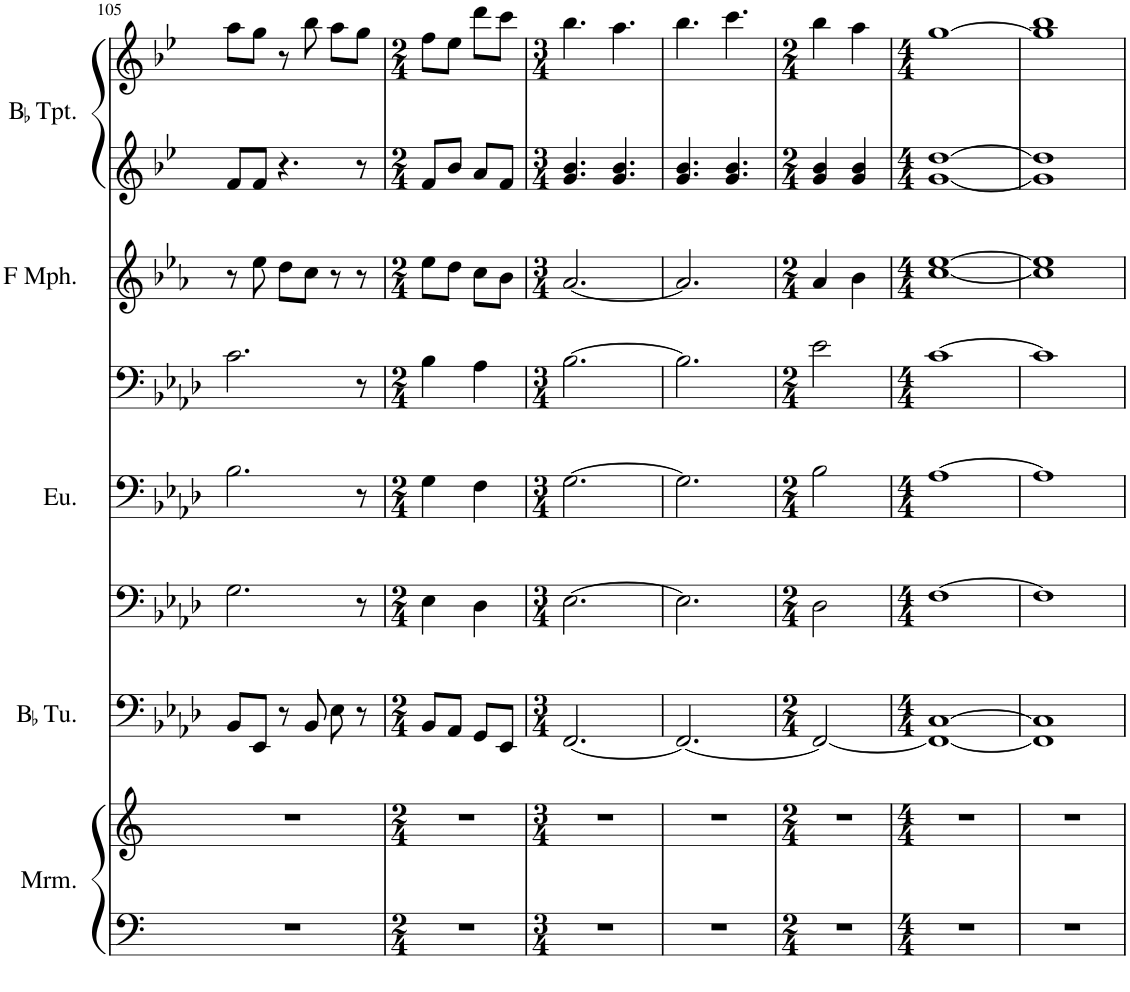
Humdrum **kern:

**kern	**kern	**kern	**kern	**kern	**kern	**kern	**kern	**kern
*part5	*part5	*part4	*part3	*part3	*part3	*part2	*part1	*part1
*staff9	*staff8	*staff7	*staff6	*staff5	*staff4	*staff3	*staff2	*staff1
*I"Marimba	*	*I"BaccidentalFlat Tuba	*I"Euphonium	*	*	*I"F Mellophone	*I"BaccidentalFlat Trumpet	*
*I'Mrm.	*	*I'BaccidentalFlat Tu.	*I'Eu.	*	*	*I'F Mph.	*I'BaccidentalFlat Tpt.	*
!!LO:PB:g=z
*clefF4	*clefG2	*clefF4	*clefF4	*clefF4	*clefF4	*clefG2	*clefG2	*clefG2
*	*	*Trd4c7	*Trd4c7	*Trd4c7	*Trd4c7	*Trd4c7	*Trd1c2	*Trd1c2
*k[]	*k[]	*k[b-e-a-d-]	*k[b-e-a-d-]	*k[b-e-a-d-]	*k[b-e-a-d-]	*k[b-e-a-]	*k[b-e-]	*k[b-e-]
*M3/4	*M3/4	*M3/4	*M3/4	*M3/4	*M3/4	*M3/4	*M3/4	*M3/4
=105	=105	=105	=105	=105	=105	=105	=105	=105
2.r	2.r	8BB-/L	2.G\	2.B-\	2.c\	8r	8f/L	8aa\L
.	.	8EE-/J	.	.	.	8ee-\	8f/J	8gg\J
.	.	8r	.	.	.	8dd\L	4.r	8r
.	.	8BB-/	.	.	.	8cc\J	.	8bb-\
.	.	8E-\	.	.	.	8r	.	8aa\L
.	.	8r	.	.	.	8r	8r	8gg\J
8ryy	8ryy	8ryy	8r	8r	8r	8ryy	8ryy	8ryy
=106	=106	=106	=106	=106	=106	=106	=106	=106
*M2/4	*M2/4	*M2/4	*M2/4	*M2/4	*M2/4	*M2/4	*M2/4	*M2/4
2r	2r	8BB-/L	4E-\	4G\	4B-\	8ee-\L	8f/L	8ff\L
.	.	8AA-/J	.	.	.	8dd\J	8b-/J	8ee-\J
.	.	8GG/L	4D-\	4F\	4A-\	8cc\L	8a/L	8ddd\L
.	.	8EE-/J	.	.	.	8b-\J	8f/J	8ccc\J
=107	=107	=107	=107	=107	=107	=107	=107	=107
*M3/4	*M3/4	*M3/4	*M3/4	*M3/4	*M3/4	*M3/4	*M3/4	*M3/4
2.r	2.r	[2.FF/	[2.E-\	[2.G\	[2.B-\	[2.a-/	4.g/ 4.b-/	4.bb-\
.	.	.	.	.	.	.	4.g/ 4.b-/	4.aa\
=108	=108	=108	=108	=108	=108	=108	=108	=108
2.r	2.r	2.FF/_	2.E-\]	2.G\]	2.B-\]	2.a-/]	4.g/ 4.b-/	4.bb-\
.	.	.	.	.	.	.	4.g/ 4.b-/	4.ccc\
=109	=109	=109	=109	=109	=109	=109	=109	=109
*M2/4	*M2/4	*M2/4	*M2/4	*M2/4	*M2/4	*M2/4	*M2/4	*M2/4
2r	2r	2FF/_	2D-\	2B-\	2e-\	4a-/	4g/ 4b-/	4bb-\
.	.	.	.	.	.	4b-\	4g/ 4b-/	4aa\
=110	=110	=110	=110	=110	=110	=110	=110	=110
*M4/4	*M4/4	*M4/4	*M4/4	*M4/4	*M4/4	*M4/4	*M4/4	*M4/4
1r	1r	1FF_ [1C	[1F	[1A-	[1c	[1cc [1ee-	[1g [1dd	[1gg
=111	=111	=111	=111	=111	=111	=111	=111	=111
1r	1r	1FF] 1C]	1F]	1A-]	1c]	1cc] 1ee-]	1g] 1dd]	1gg] 1bb-
=	=	=	=	=	=	=	=	=
*-	*-	*-	*-	*-	*-	*-	*-	*-
